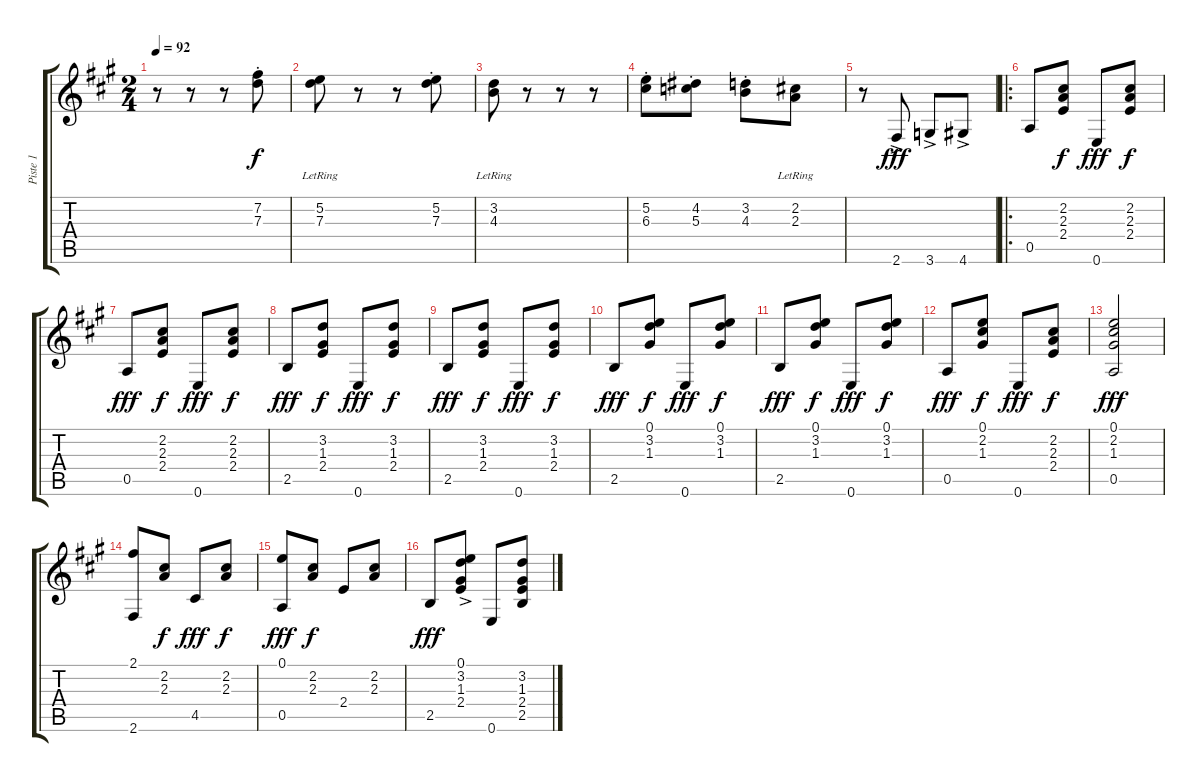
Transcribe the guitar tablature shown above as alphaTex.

\track ("Piste 1" "Piste 1") {instrument acousticguitarnylon}
\staff {score tabs}
\tuning (E4 B3 G3 D3 A2 E2) {hide}
\ts (2 4)
\tempo 92
\clef g2
\ks a
r.8{dy f} r.8 r.8 (7.2{st} 7.3{st}).8 |
(5.2{lr} 7.3{lr}).8 r.8 r.8 (5.2{st} 7.3{st}).8 |
(3.2{lr} 4.3{lr}).8 r.8 r.8 r.8 |
(5.2{st} 6.3{st}).8 (4.2{st} 5.3{st}).8 (3.2{st} 4.3{st}).8 (2.2{lr} 2.3{lr}).8 |
r.8 2.6{ac}.8{dy fff} 3.6{ac}.8 4.6{ac}.8 |
\ro
0.5.8 (2.2 2.3 2.4).8{dy f} 0.6.8{dy fff} (2.2 2.3 2.4).8{dy f} |
0.5.8{dy fff} (2.2 2.3 2.4).8{dy f} 0.6.8{dy fff} (2.2 2.3 2.4).8{dy f} |
2.5.8{dy fff} (3.2 1.3 2.4).8{dy f} 0.6.8{dy fff} (3.2 1.3 2.4).8{dy f} |
2.5.8{dy fff} (3.2 1.3 2.4).8{dy f} 0.6.8{dy fff} (3.2 1.3 2.4).8{dy f} |
2.5.8{dy fff} (0.1 3.2 1.3).8{dy f} 0.6.8{dy fff} (0.1 3.2 1.3).8{dy f} |
2.5.8{dy fff} (0.1 3.2 1.3).8{dy f} 0.6.8{dy fff} (0.1 3.2 1.3).8{dy f} |
0.5.8{dy fff} (0.1 2.2 1.3).8{dy f} 0.6.8{dy fff} (2.2 2.3 2.4).8{dy f} |
(0.1 2.2 1.3 0.5).2{dy fff} |
(2.1 2.6).8 (2.2 2.3).8{dy f} 4.5.8{dy fff} (2.2 2.3).8{dy f} |
(0.1 0.5).8{dy fff} (2.2 2.3).8{dy f} 2.4.8 (2.2 2.3).8 |
2.5.8{dy fff} (0.1 3.2 1.3 2.4{ac}).8 0.6.8 (3.2 1.3 2.4 2.5).8
